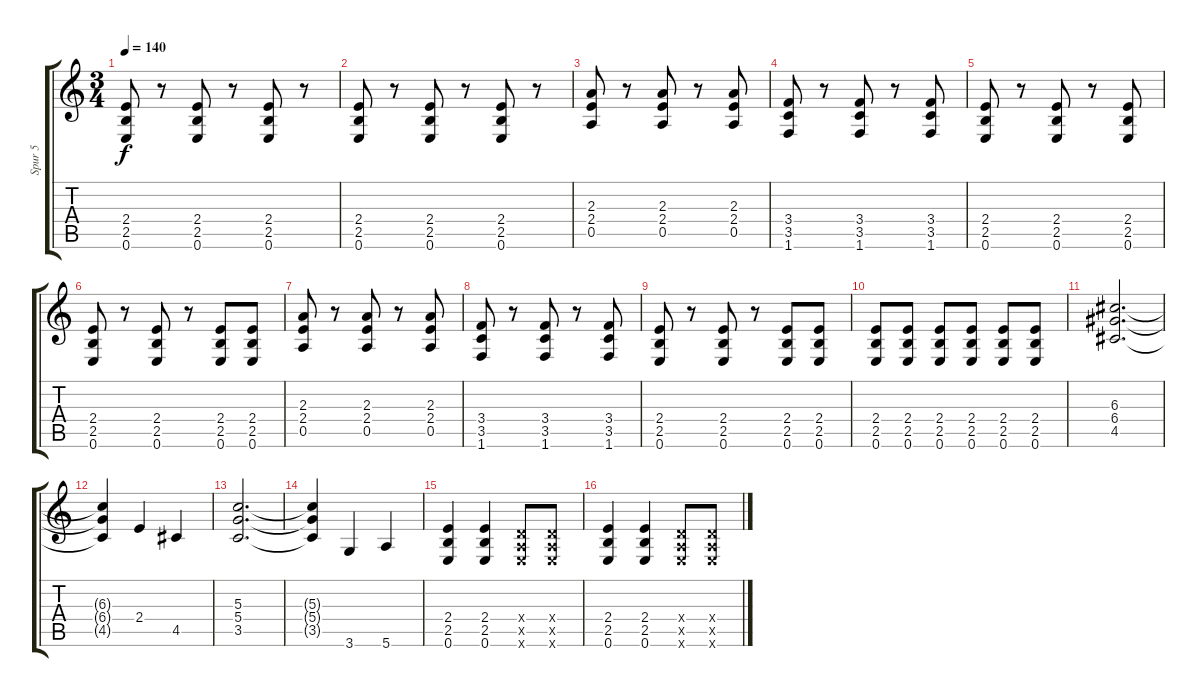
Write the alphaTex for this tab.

\track ("Spur 5" "Spur 5") {instrument distortionguitar}
\staff {score tabs}
\tuning (E4 B3 G3 D3 A2 E2) {hide}
\ts (3 4)
\tempo 140
\clef g2
\ks c
(2.4 2.5 0.6).8{dy f} r.8 (2.4 2.5 0.6).8 r.8 (2.4 2.5 0.6).8 r.8 |
(2.4 2.5 0.6).8 r.8 (2.4 2.5 0.6).8 r.8 (2.4 2.5 0.6).8 r.8 |
(2.3 2.4 0.5).8 r.8 (2.3 2.4 0.5).8 r.8 (2.3 2.4 0.5).8 |
(3.4 3.5 1.6).8 r.8 (3.4 3.5 1.6).8 r.8 (3.4 3.5 1.6).8 |
(2.4 2.5 0.6).8 r.8 (2.4 2.5 0.6).8 r.8 (2.4 2.5 0.6).8 |
(2.4 2.5 0.6).8 r.8 (2.4 2.5 0.6).8 r.8 (2.4 2.5 0.6).8 (2.4 2.5 0.6).8 |
(2.3 2.4 0.5).8 r.8 (2.3 2.4 0.5).8 r.8 (2.3 2.4 0.5).8 |
(3.4 3.5 1.6).8 r.8 (3.4 3.5 1.6).8 r.8 (3.4 3.5 1.6).8 |
(2.4 2.5 0.6).8 r.8 (2.4 2.5 0.6).8 r.8 (2.4 2.5 0.6).8 (2.4 2.5 0.6).8 |
(2.4 2.5 0.6).8 (2.4 2.5 0.6).8 (2.4 2.5 0.6).8 (2.4 2.5 0.6).8 (2.4 2.5 0.6).8 (2.4 2.5 0.6).8 |
(6.3 6.4 4.5).2{d} |
(6.3{t} 6.4{t} 4.5{t}).4 2.4.4 4.5.4 |
(5.3 5.4 3.5).2{d} |
(5.3{t} 5.4{t} 3.5{t}).4 3.6.4 5.6.4 |
(2.4 2.5 0.6).4 (2.4 2.5 0.6).4 (0.4{x} 0.5{x} 0.6{x}).8 (0.4{x} 0.5{x} 0.6{x}).8 |
(2.4 2.5 0.6).4 (2.4 2.5 0.6).4 (0.4{x} 0.5{x} 0.6{x}).8 (0.4{x} 0.5{x} 0.6{x}).8
